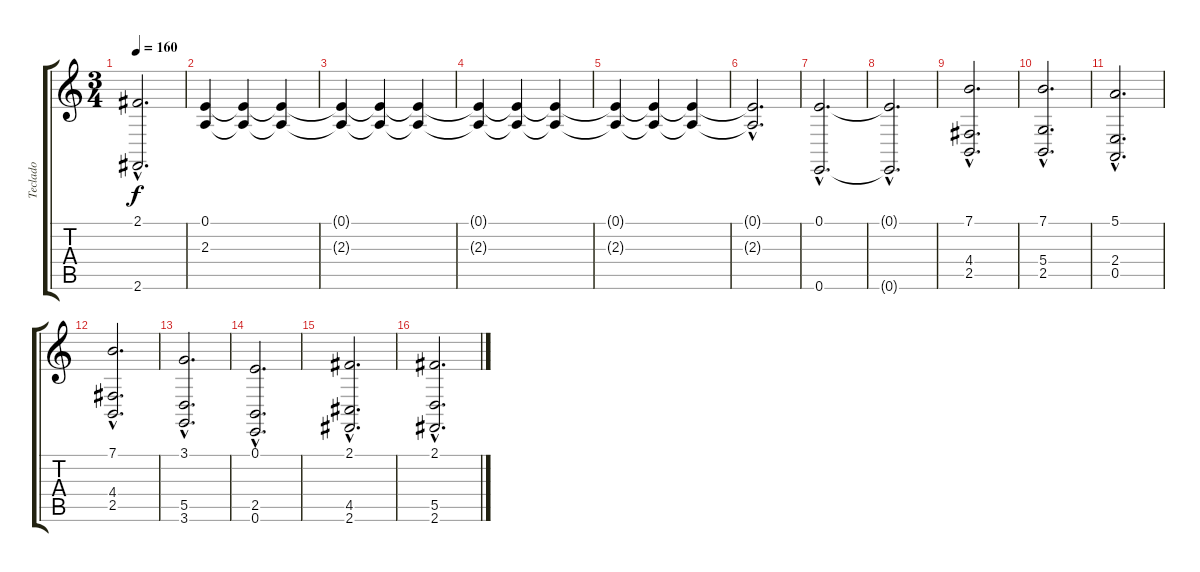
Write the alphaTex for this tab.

\track ("Teclado" "Teclado") {instrument stringensemble2}
\staff {score tabs}
\tuning (E4 B3 G3 D3 A2 E2) {hide}
\ts (3 4)
\tempo 160
\clef g2
\ks c
(2.1{hac} 2.6{hac}).2{d dy f} |
(0.1 2.3).4 (0.1{t} 2.3{t}).4 (0.1{t} 2.3{t}).4 |
(0.1{t} 2.3{t}).4 (0.1{t} 2.3{t}).4 (0.1{t} 2.3{t}).4 |
(0.1{t} 2.3{t}).4 (0.1{t} 2.3{t}).4 (0.1{t} 2.3{t}).4 |
(0.1{t} 2.3{t}).4 (0.1{t} 2.3{t}).4 (0.1{t} 2.3{t}).4 |
(0.1{hac t} 2.3{hac t}).2{d} |
(0.1{hac} 0.6{hac}).2{d} |
(0.1{hac t} 0.6{hac t}).2{d} |
(7.1{hac} 4.4{hac} 2.5{hac}).2{d} |
(7.1{hac} 5.4{hac} 2.5{hac}).2{d} |
(5.1{hac} 2.4{hac} 0.5{hac}).2{d} |
(7.1{hac} 4.4{hac} 2.5{hac}).2{d} |
(3.1{hac} 5.5{hac} 3.6{hac}).2{d} |
(0.1{hac} 2.5{hac} 0.6{hac}).2{d} |
(2.1{hac} 4.5{hac} 2.6{hac}).2{d} |
(2.1{hac} 5.5{hac} 2.6{hac}).2{d}
